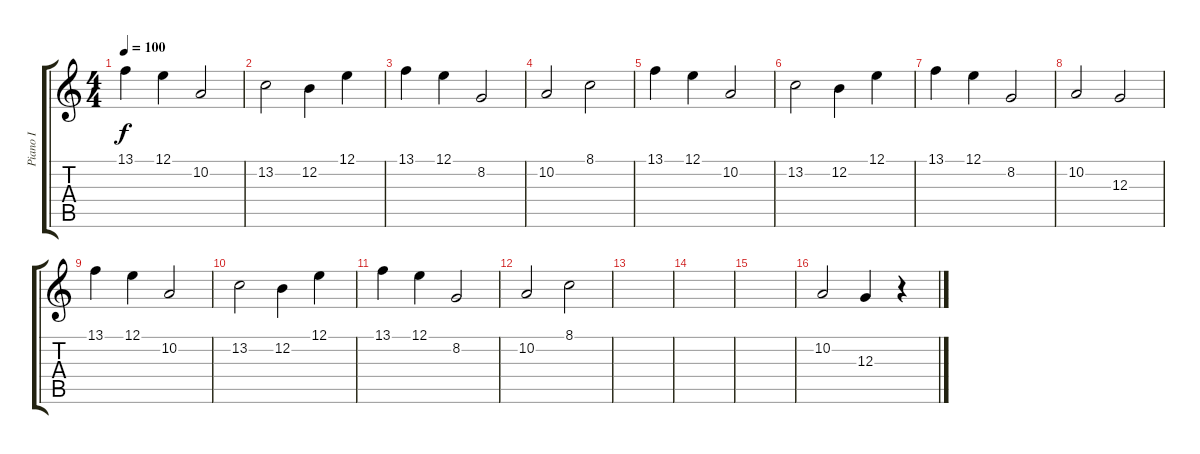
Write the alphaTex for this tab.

\track ("Piano I" "Piano I") {instrument acousticgrandpiano}
\staff {score tabs}
\tuning (E4 B3 G3 D3 A2 E2) {hide}
\ts (4 4)
\tempo 100
\clef g2
\ks c
13.1.4{dy f} 12.1.4 10.2.2 |
13.2.2 12.2.4 12.1.4 |
13.1.4 12.1.4 8.2.2 |
10.2.2 8.1.2 |
13.1.4 12.1.4 10.2.2 |
13.2.2 12.2.4 12.1.4 |
13.1.4 12.1.4 8.2.2 |
10.2.2 12.3.2 |
13.1.4 12.1.4 10.2.2 |
13.2.2 12.2.4 12.1.4 |
13.1.4 12.1.4 8.2.2 |
10.2.2 8.1.2 |
|
|
|
10.2.2 12.3.4 r.4
